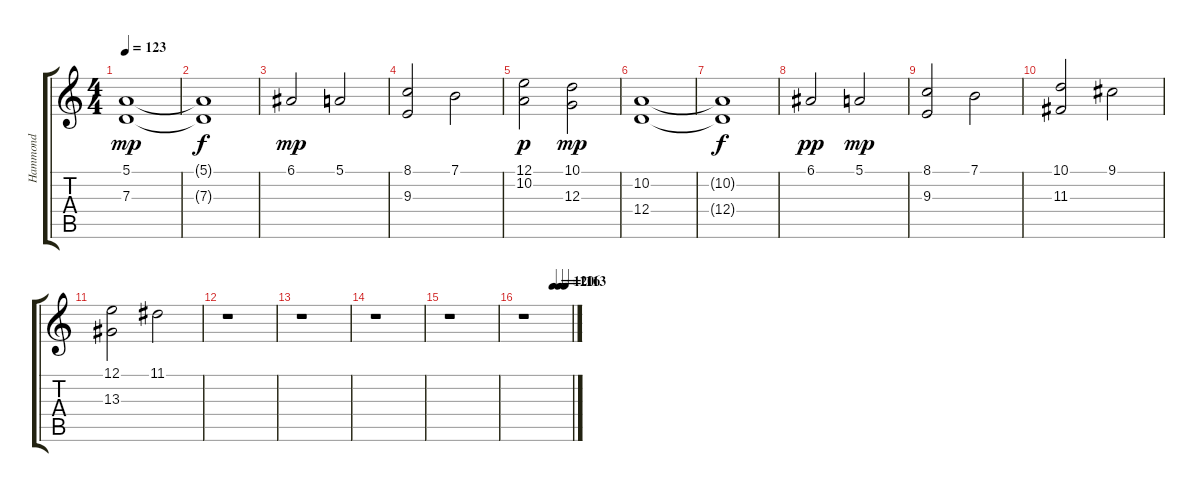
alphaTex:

\track ("Hammond" "Hammond") {instrument drawbarorgan}
\staff {score tabs}
\tuning (E4 B3 G3 D3 A2 E2) {hide}
\ts (4 4)
\tempo 123
\clef g2
\ks c
(5.1 7.3).1{dy mp} |
(5.1{t} 7.3{t}).1{dy f} |
6.1.2{dy mp} 5.1.2 |
(8.1 9.3).2 7.1.2 |
(12.1 10.2).2{dy p} (10.1 12.3).2{dy mp} |
(10.2 12.4).1 |
(10.2{t} 12.4{t}).1{dy f} |
6.1.2{dy pp} 5.1.2{dy mp} |
(8.1 9.3).2 7.1.2 |
(10.1 11.3).2 9.1.2 |
(12.1 13.3).2 11.1.2 |
r.1 |
r.1 |
r.1 |
r.1 |
\tempo (120 0.625)
\tempo (116 0.75)
\tempo (113 0.875)
r.1
